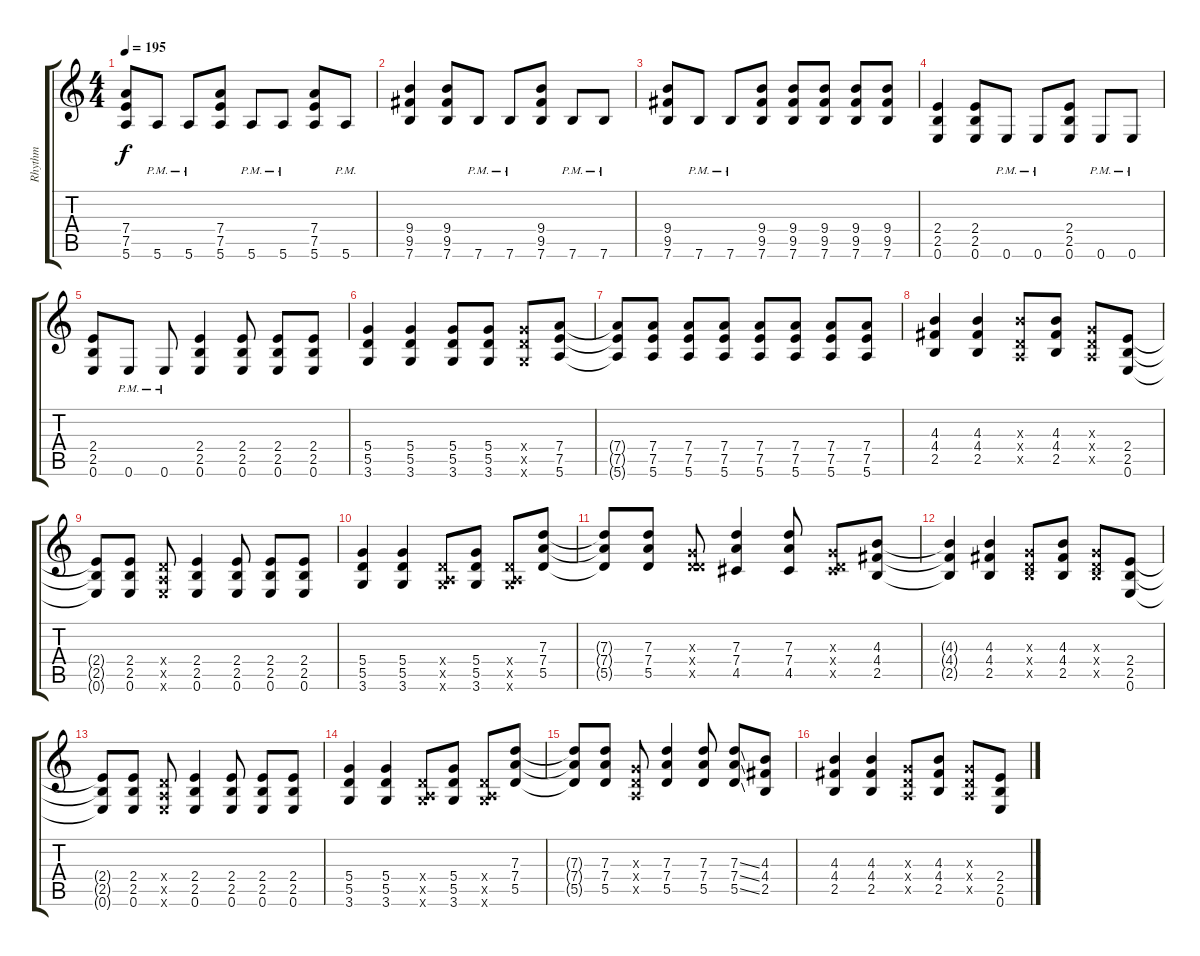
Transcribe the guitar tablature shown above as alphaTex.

\track ("Rhythm" "Rhythm") {instrument overdrivenguitar}
\staff {score tabs}
\tuning (E4 B3 G3 D3 A2 E2) {hide}
\ts (4 4)
\tempo 195
\clef g2
\ks c
(7.4 7.5 5.6).8{dy f} 5.6{pm}.8 5.6{pm}.8 (7.4 7.5 5.6).8 5.6{pm}.8 5.6{pm}.8 (7.4 7.5 5.6).8 5.6{pm}.8 |
(9.4 9.5 7.6).4 (9.4 9.5 7.6).8 7.6{pm}.8 7.6{pm}.8 (9.4 9.5 7.6).8 7.6{pm}.8 7.6{pm}.8 |
(9.4 9.5 7.6).8 7.6{pm}.8 7.6{pm}.8 (9.4 9.5 7.6).8 (9.4 9.5 7.6).8 (9.4 9.5 7.6).8 (9.4 9.5 7.6).8 (9.4 9.5 7.6).8 |
(2.4 2.5 0.6).4 (2.4 2.5 0.6).8 0.6{pm}.8 0.6{pm}.8 (2.4 2.5 0.6).8 0.6{pm}.8 0.6{pm}.8 |
(2.4 2.5 0.6).8 0.6{pm}.8 0.6{pm}.8 (2.4 2.5 0.6).4 (2.4 2.5 0.6).8 (2.4 2.5 0.6).8 (2.4 2.5 0.6).8 |
(5.4 5.5 3.6).4 (5.4 5.5 3.6).4 (5.4 5.5 3.6).8 (5.4 5.5 3.6).8 (5.4{x} 5.5{x} 3.6{x}).8 (7.4 7.5 5.6).8 |
(7.4{t} 7.5{t} 5.6{t}).8 (7.4 7.5 5.6).8 (7.4 7.5 5.6).8 (7.4 7.5 5.6).8 (7.4 7.5 5.6).8 (7.4 7.5 5.6).8 (7.4 7.5 5.6).8 (7.4 7.5 5.6).8 |
\section ("" "")
(4.3 4.4 2.5).4 (4.3 4.4 2.5).4 (4.3{x} 0.4{x} 0.5{x}).8 (4.3 4.4 2.5).8 (0.3{x} 0.4{x} 0.5{x}).8 (2.4 2.5 0.6).8 |
(2.4{t} 2.5{t} 0.6{t}).8 (2.4 2.5 0.6).8 (0.4{x} 0.5{x} 0.6{x}).8 (2.4 2.5 0.6).4 (2.4 2.5 0.6).8 (2.4 2.5 0.6).8 (2.4 2.5 0.6).8 |
(5.4 5.5 3.6).4 (5.4 5.5 3.6).4 (0.4{x} 0.5{x} 3.6{x}).8 (5.4 5.5 3.6).8 (0.4{x} 0.5{x} 3.6{x}).8 (7.3 7.4 5.5).8 |
(7.3{t} 7.4{t} 5.5{t}).8 (7.3 7.4 5.5).8 (0.3{x} 0.4{x} 5.5{x}).8 (7.3 7.4 4.5).4 (7.3 7.4 4.5).8 (0.3{x} 0.4{x} 4.5{x}).8 (4.3 4.4 2.5).8 |
(4.3{t} 4.4{t} 2.5{t}).4 (4.3 4.4 2.5).4 (0.3{x} 0.4{x} 2.5{x}).8 (4.3 4.4 2.5).8 (0.3{x} 0.4{x} 2.5{x}).8 (2.4 2.5 0.6).8 |
(2.4{t} 2.5{t} 0.6{t}).8 (2.4 2.5 0.6).8 (0.4{x} 0.5{x} 0.6{x}).8 (2.4 2.5 0.6).4 (2.4 2.5 0.6).8 (2.4 2.5 0.6).8 (2.4 2.5 0.6).8 |
(5.4 5.5 3.6).4 (5.4 5.5 3.6).4 (0.4{x} 0.5{x} 3.6{x}).8 (5.4 5.5 3.6).8 (0.4{x} 0.5{x} 3.6{x}).8 (7.3 7.4 5.5).8 |
(7.3{t} 7.4{t} 5.5{t}).8 (7.3 7.4 5.5).8 (0.3{x} 0.4{x} 0.5{x}).8 (7.3 7.4 5.5).4 (7.3 7.4 5.5).8 (7.3{ss} 7.4{ss} 5.5{ss}).8 (4.3 4.4 2.5).8 |
\section ("" "")
(4.3 4.4 2.5).4 (4.3 4.4 2.5).4 (0.3{x} 0.4{x} 0.5{x}).8 (4.3 4.4 2.5).8 (0.3{x} 0.4{x} 0.5{x}).8 (2.4 2.5 0.6).8
